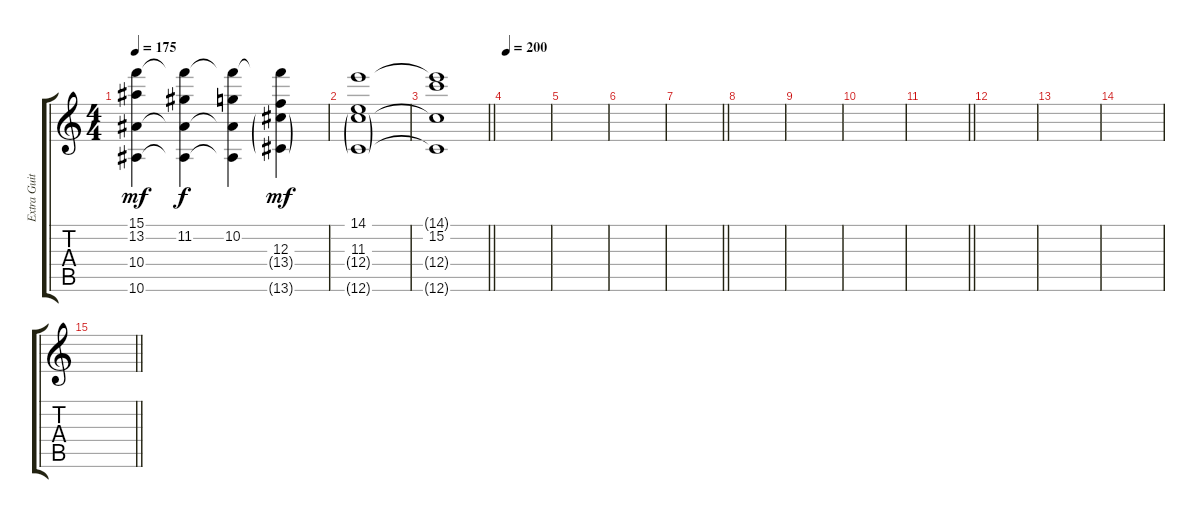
\track ("Extra Guitar 2" "Extra Guit") {instrument overdrivenguitar}
\staff {score tabs}
\tuning (D4 A3 F3 C3 G2 C2) {hide}
\ts (4 4)
\tempo 175
\clef g2
\ks c
(15.1{t} 13.2 10.4{t} 10.6{t}).4{dy mf} (15.1{t} 11.2 10.4{t} 10.6{t}).4{dy f} (15.1{t} 10.2 10.4{t} 10.6{t}).4 (15.1{t} 12.3 13.4{g} 13.6{g}).4{dy mf} |
(14.1 11.3 12.4{g} 12.6{g}).1 |
\barLineRight lightlight
(14.1{t} 15.2 12.4{t} 12.6{t}).1 |
\tempo 200
|
|
|
\barLineRight lightlight
|
|
|
|
\barLineRight lightlight
|
|
|
|
\barLineRight lightlight
